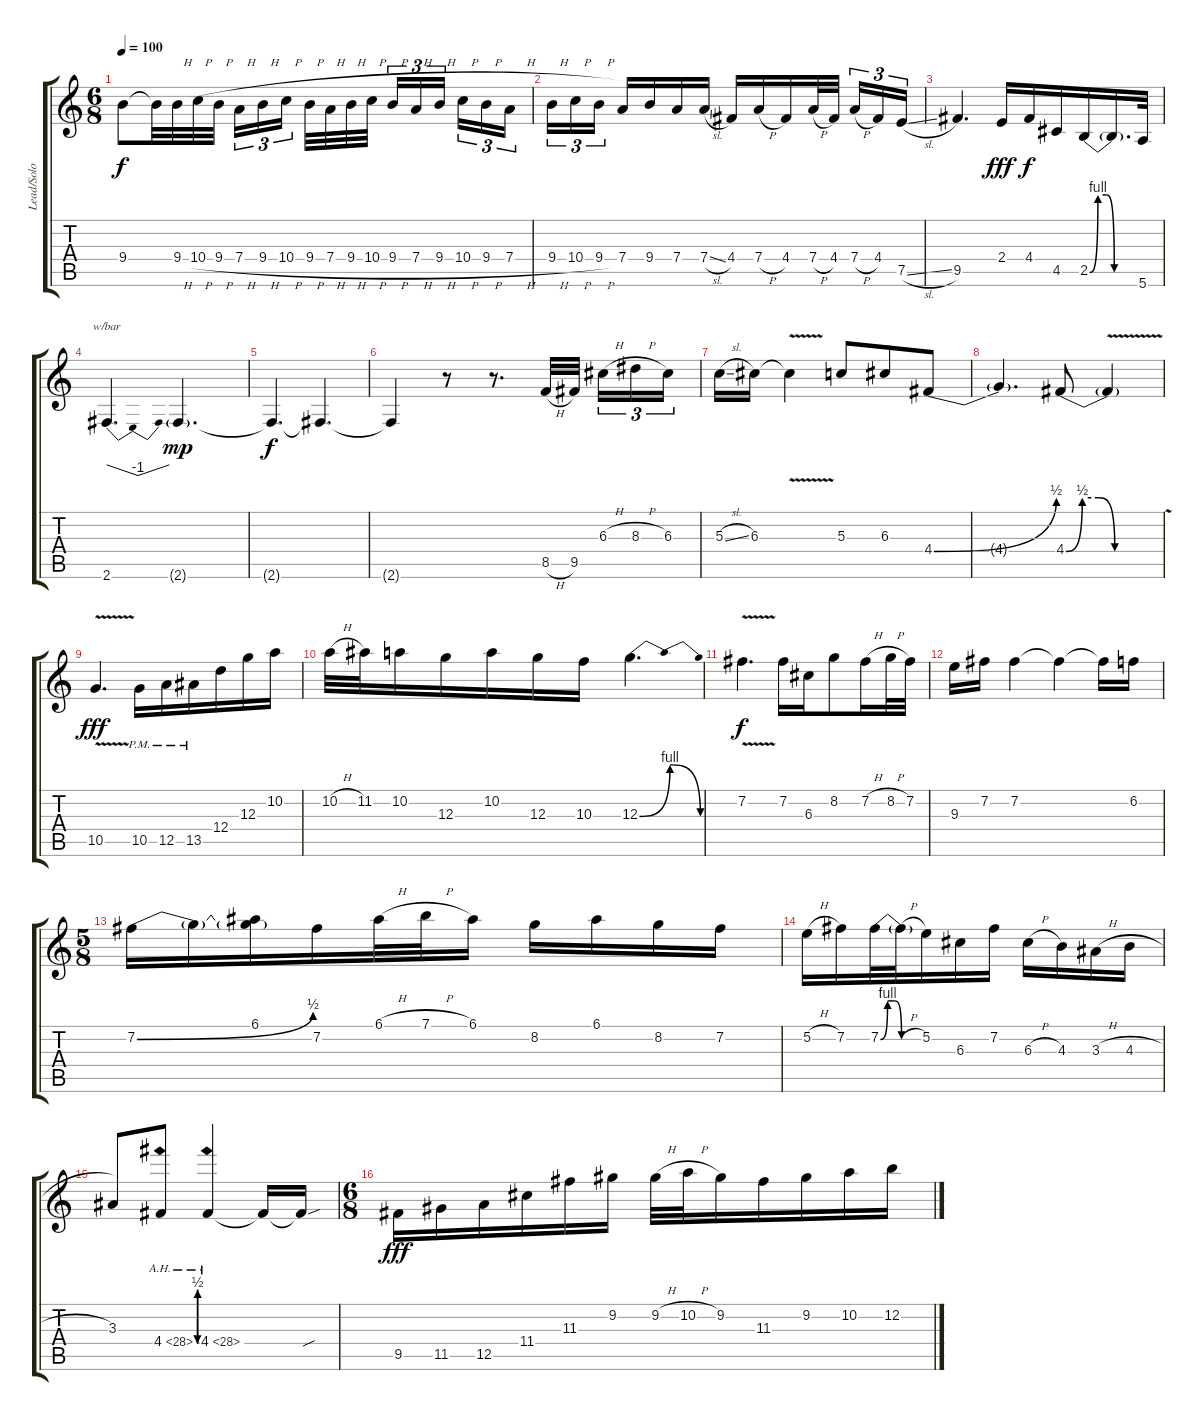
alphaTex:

\track ("Lead/Solo" "Lead/Solo") {instrument distortionguitar}
\staff {score tabs}
\tuning (E4 B3 G3 D3 A2 E2) {hide}
\ts (6 8)
\tempo 100
\clef g2
\ks c
9.4.8{dy f} 9.4{t}.32 9.4{h}.32 10.4{h}.32 9.4{h}.32{beam splitsecondary} 7.4{h}.16{tu (3 2)} 9.4{h}.16{tu (3 2)} 10.4{h}.16{tu (3 2)} 9.4{h}.32 7.4{h}.32 9.4{h}.32 10.4{h}.32{beam splitsecondary} 9.4{h}.16{tu (3 2)} 7.4{h}.16{tu (3 2)} 9.4{h}.16{tu (3 2) beam splitsecondary} 10.4{h}.16{tu (3 2)} 9.4{h}.16{tu (3 2)} 7.4{h}.16{tu (3 2)} |
9.4{h}.16{tu (3 2)} 10.4{h}.16{tu (3 2)} 9.4{h}.16{tu (3 2) beam splitsecondary} 7.4.16 9.4.16 7.4.16 7.4{sl}.16 4.4.16 7.4{h}.16 4.4.16 7.4{h}.32 4.4.32{beam splitsecondary} 7.4{h}.16{tu (3 2)} 4.4.16{tu (3 2)} 7.5{sl}.16{tu (3 2)} |
9.5.4{d} 2.4.16{dy fff} 4.4.16{dy f} 4.5.16 2.5{be (custom 0 0 10 4 20 4 30 0 60 0)}.16 2.5{t}.16{d} 5.6.32 |
2.6.4{d tbe (dip default 0 0 30 -4 60 0)} 2.6{g}.4{d dy mp} |
2.6{t}.4{d dy f} 2.6{t}.4{d} |
2.6{t}.4 r.8 r.8{d} 8.5{h}.32 9.5.32{beam splitsecondary} 6.3{h}.16{tu (3 2)} 8.3{h}.16{tu (3 2)} 6.3.16{tu (3 2)} |
5.3{sl}.16 6.3.16 6.3{v t}.4 5.3.8 6.3.8 4.4{be (bend 0 0 60 2)}.8 |
4.4{t}.4{d} 4.4{be (custom 0 0 10 2 20 2 30 0 60 0)}.8 4.4{v t}.4 |
10.5{v}.4{d dy fff} 10.5{pm}.16 12.5{pm}.16 13.5{pm}.16 12.4.16 12.3.16 10.2.16 |
10.2{h}.32 11.2.32 10.2.16 12.3.16 10.2.16 12.3.16 10.3.16 12.3{be (bendrelease 0 0 12 4 45 4 60 0)}.4{d} |
7.2{v}.4{d dy f} 7.2.16 6.3.16 8.2.8 7.2{h}.16 8.2{h}.32 7.2.32 |
9.3.16 7.2.16 7.2.4 7.2{t}.4 7.2{t}.16 6.2.16 |
\ts (5 8)
7.2{be (bend 0 0 60 2)}.16 7.2{t}.16 (6.1 7.2{t}).16 7.2.16 6.1{h}.32 7.1{h}.32 6.1.16 8.2.16 6.1.16 8.2.16 7.2.16 |
5.2{h}.16 7.2.16 7.2{be (custom 0 0 10 4 20 4 30 0 60 0)}.32 7.2{h t}.32 5.2.16 6.3.16 7.2.16 6.3{h}.16 4.3.16 3.3{h}.16 4.3{h}.16 |
3.3.8 4.4{be (custom 0 0 10 2 20 2 30 0 60 0) ah 24}.8 4.4{ah 24}.4 4.4{t}.16 4.4{sou t}.16 |
\ts (6 8)
9.5.16{dy fff} 11.5.16 12.5.16 11.4.16 11.3.16 9.2.16 9.2{h}.32 10.2{h}.32 9.2.16 11.3.16 9.2.16 10.2.16 12.2.16
